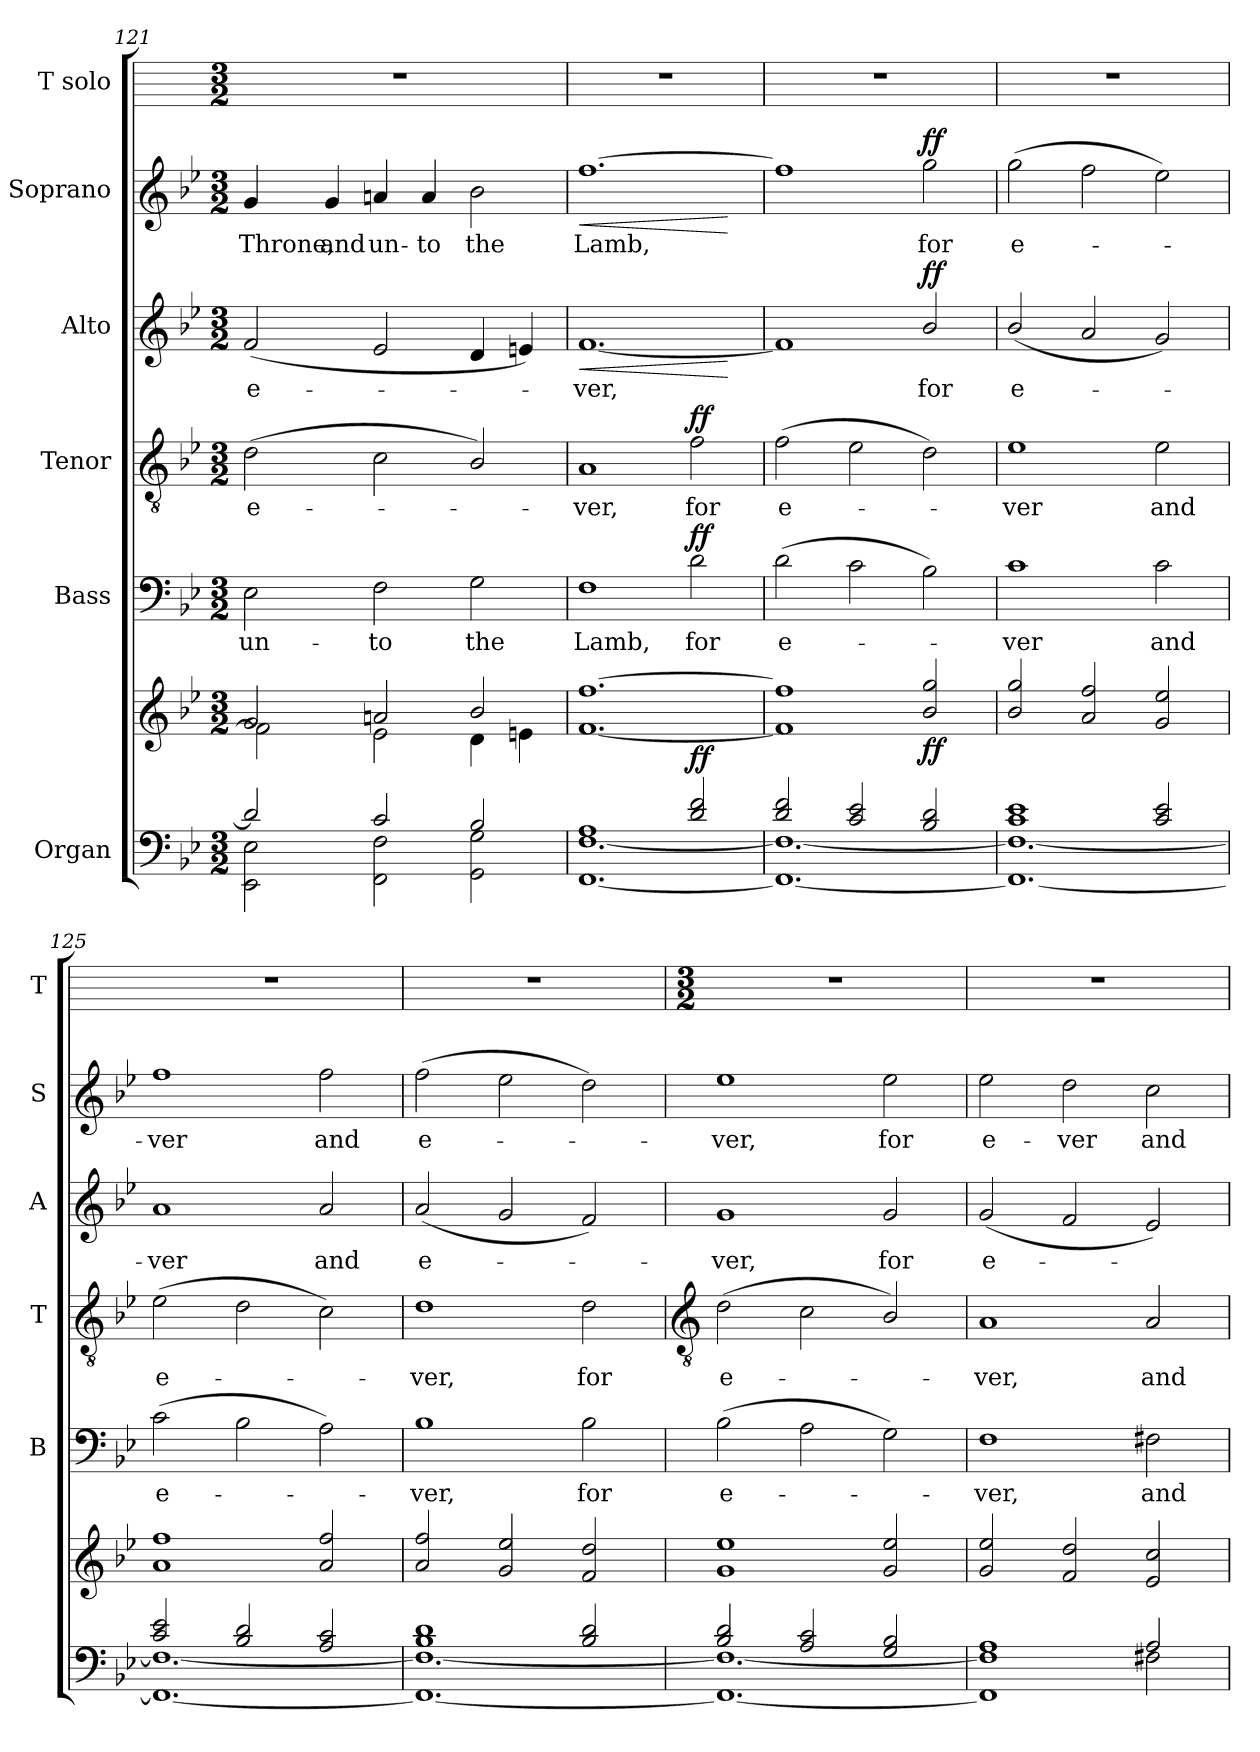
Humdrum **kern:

**kern	**kern	**dynam	**kern	**text	**dynam	**kern	**text	**dynam	**kern	**text	**dynam	**kern	**text	**dynam	**kern
*part6	*part6	*part6	*part5	*part5	*part5	*part4	*part4	*part4	*part3	*part3	*part3	*part2	*part2	*part2	*part1
*staff7	*staff6	*staff6/7	*staff5	*staff5	*staff5	*staff4	*staff4	*staff4	*staff3	*staff3	*staff3	*staff2	*staff2	*staff2	*staff1
*I"Organ	*	*	*I"Bass	*	*	*I"Tenor	*	*	*I"Alto	*	*	*I"Soprano	*	*	*I"T solo
*	*	*	*I'B	*	*	*I'T	*	*	*I'A	*	*	*I'S	*	*	*I'T
*clefF4	*clefG2	*	*clefF4	*	*	*clefGv2	*	*	*clefG2	*	*	*clefG2	*	*	*
*k[b-e-]	*k[b-e-]	*	*k[b-e-]	*	*	*k[b-e-]	*	*	*k[b-e-]	*	*	*k[b-e-]	*	*	*
*B-:	*B-:	*	*B-:	*	*	*B-:	*	*	*B-:	*	*	*B-:	*	*	*
*M3/2	*M3/2	*	*M3/2	*	*	*M3/2	*	*	*M3/2	*	*	*M3/2	*	*	*M3/2
=121	=121	=121	=121	=121	=121	=121	=121	=121	=121	=121	=121	=121	=121	=121	=121
*^	*^	*	*	*	*	*	*	*	*	*	*	*	*	*	*
!	!	!	!	!	!	!LO:LY:b	!	!	!LO:LY:b	!	!	!LO:LY:b	!	!	!LO:LY:b	!	!
2d/]	2EE-\ 2E-\	2g	2f\]	.	2E-	un-	.	(>2d	e-	.	(<2f	e-	.	4g	Throne,	.	1.r
!	!	!	!	!	!	!	!	!	!	!	!	!	!	!	!LO:LY:b	!	!
.	.	.	.	.	.	.	.	.	.	.	.	.	.	4g	and	.	.
!	!	!	!	!	!	!LO:LY:b	!	!	!	!	!	!	!	!	!LO:LY:b	!	!
2c/	2FF\ 2F\	2an	2e-\	.	2F	-to	.	2c	.	.	2e-	.	.	4an	un-	.	.
!	!	!	!	!	!	!	!	!	!	!	!	!	!	!	!LO:LY:b	!	!
.	.	.	.	.	.	.	.	.	.	.	.	.	.	4a	-to	.	.
!	!	!	!	!	!	!LO:LY:b	!	!	!	!	!	!	!	!	!LO:LY:b	!	!
2B-/	2GG\ 2G\	2b-/	4d\	.	2G	the	.	2B-/)	.	.	4d	.	.	2b-	the	.	.
.	.	.	4en\	.	.	.	.	.	.	.	4en)	.	.	.	.	.	.
=122	=122	=122	=122	=122	=122	=122	=122	=122	=122	=122	=122	=122	=122	=122	=122	=122	=122
!	!	!	!LO:N:vis=1	!LO:HP:b	!	!LO:LY:b	!	!	!LO:LY:b	!	!	!LO:LY:b	!LO:HP:b	!	!LO:LY:b	!LO:HP:b	!
1A/	[1.FF\ [1.F\	[1.f [1.ff	1.ryy	<	1F	Lamb,	.	1A	ver,	.	[1.f	ver,	<	[1.ff	Lamb,	<	1.r
!	!	!	!	!LO:DY:a=2	!	!LO:LY:b	!LO:DY:b	!	!LO:LY:b	!LO:DY:b	!	!	!	!	!	!	!
2d/ 2f/	.	.	.	ff	2d	for	ff	2f	for	ff	.	.	.	.	.	.	.
*v	*v	*	*	*	*	*	*	*	*	*	*	*	*	*	*	*	*
*	*v	*v	*	*	*	*	*	*	*	*	*	*	*	*	*	*
.	.	[	.	.	.	.	.	.	.	.	[	.	.	[	.
=123	=123	=123	=123	=123	=123	=123	=123	=123	=123	=123	=123	=123	=123	=123	=123
*^	*^	*	*	*	*	*	*	*	*	*	*	*	*	*	*
!	!	!	!LO:N:vis=1	!	!	!LO:LY:b	!	!	!LO:LY:b	!	!	!	!	!	!	!	!
2d/ 2f/	1.FF\_ 1.F\_	1f] 1ff]	1.ryy	.	(>2d	e-	.	(>2f	e-	.	1f]	.	.	1ff]	.	.	1.r
2c/ 2e-/	.	.	.	.	2c	.	.	2e-	.	.	.	.	.	.	.	.	.
!	!	!	!	!LO:DY:b	!	!	!	!	!	!	!	!LO:LY:b	!LO:DY:b	!	!LO:LY:b	!LO:DY:b	!
2B-/ 2d/	.	2b- 2gg	.	ff	2B-)	.	.	2d)	.	.	2b-/	for	ff	2gg	for	ff	.
=124	=124	=124	=124	=124	=124	=124	=124	=124	=124	=124	=124	=124	=124	=124	=124	=124	=124
!	!	!	!LO:N:vis=1	!	!	!LO:LY:b	!	!	!LO:LY:b	!	!	!LO:LY:b	!	!	!LO:LY:b	!	!
1c/ 1e-/	1.FF\_ 1.F\_	2b- 2gg	1.ryy	.	1c	ver	.	1e-	ver	.	(<2b-/	e-	.	(>2gg	e-	.	1.r
.	.	2a 2ff	.	.	.	.	.	.	.	.	2a	.	.	2ff	.	.	.
!	!	!	!	!	!	!LO:LY:b	!	!	!LO:LY:b	!	!	!	!	!	!	!	!
2c/ 2e-/	.	2g 2ee-	.	.	2c	and	.	2e-	and	.	2g)	.	.	2ee-)	.	.	.
=125	=125	=125	=125	=125	=125	=125	=125	=125	=125	=125	=125	=125	=125	=125	=125	=125	=125
!	!	!	!LO:N:vis=1	!	!	!LO:LY:b	!	!	!LO:LY:b	!	!	!LO:LY:b	!	!	!LO:LY:b	!	!
2c/ 2e-/	1.FF\_ 1.F\_	1a 1ff	1.ryy	.	(>2c	e-	.	(>2e-	e-	.	1a	ver	.	1ff	ver	.	1.r
2B-/ 2d/	.	.	.	.	2B-	.	.	2d	.	.	.	.	.	.	.	.	.
!	!	!	!	!	!	!	!	!	!	!	!	!LO:LY:b	!	!	!LO:LY:b	!	!
2A/ 2c/	.	2a 2ff	.	.	2A)	.	.	2c)	.	.	2a	and	.	2ff	and	.	.
=126	=126	=126	=126	=126	=126	=126	=126	=126	=126	=126	=126	=126	=126	=126	=126	=126	=126
!	!	!	!LO:N:vis=1	!	!	!LO:LY:b	!	!	!LO:LY:b	!	!	!LO:LY:b	!	!	!LO:LY:b	!	!
1B-/ 1d/	1.FF\_ 1.F\_	2a 2ff	1.ryy	.	1B-	ver,	.	1d	ver,	.	(<2a	e-	.	(>2ff	e-	.	1.r
.	.	2g 2ee-	.	.	.	.	.	.	.	.	2g	.	.	2ee-	.	.	.
!	!	!	!	!	!	!LO:LY:b	!	!	!LO:LY:b	!	!	!	!	!	!	!	!
2B-/ 2d/	.	2f 2dd	.	.	2B-	for	.	2d	for	.	2f)	.	.	2dd)	.	.	.
!!LO:LB:g=z
=127	=127	=127	=127	=127	=127	=127	=127	=127	=127	=127	=127	=127	=127	=127	=127	=127	=127
*	*	*	*	*	*	*	*	*clefGv2	*	*	*	*	*	*	*	*	*
*	*	*	*	*	*	*	*	*	*	*	*	*	*	*	*	*	*M3/2
!	!	!	!LO:N:vis=1	!	!	!LO:LY:b	!	!	!LO:LY:b	!	!	!LO:LY:b	!	!	!LO:LY:b	!	!
2B-/ 2d/	1.FF\_ 1.F\_	1g 1ee-	1.ryy	.	(>2B-	e-	.	(>2d	e-	.	1g	ver,	.	1ee-	ver,	.	1.r
2A/ 2c/	.	.	.	.	2A	.	.	2c	.	.	.	.	.	.	.	.	.
!	!	!	!	!	!	!	!	!	!	!	!	!LO:LY:b	!	!	!LO:LY:b	!	!
2G/ 2B-/	.	2g 2ee-	.	.	2G)	.	.	2B-/)	.	.	2g	for	.	2ee-	for	.	.
=128	=128	=128	=128	=128	=128	=128	=128	=128	=128	=128	=128	=128	=128	=128	=128	=128	=128
!	!	!	!	!	!	!LO:LY:b	!	!	!LO:LY:b	!	!	!LO:LY:b	!	!	!LO:LY:b	!	!
1A/	1FF\] 1F\]	2g 2ee-	1.ryy	.	1F	ver,	.	1A	ver,	.	(<2g	e-	.	2ee-	e-	.	1.r
!	!	!	!	!	!	!	!	!	!	!	!	!	!	!	!LO:LY:b	!	!
.	.	2f 2dd	.	.	.	.	.	.	.	.	2f	.	.	2dd	-ver	.	.
!	!	!	!	!	!	!LO:LY:b	!	!	!LO:LY:b	!	!	!	!	!	!LO:LY:b	!	!
2A/	2F#X\	2e- 2cc	.	.	2F#X	and	.	2A	and	.	2e-)	.	.	2cc	and	.	.
*v	*v	*	*	*	*	*	*	*	*	*	*	*	*	*	*	*	*
*	*v	*v	*	*	*	*	*	*	*	*	*	*	*	*	*	*
=	=	=	=	=	=	=	=	=	=	=	=	=	=	=	=
*-	*-	*-	*-	*-	*-	*-	*-	*-	*-	*-	*-	*-	*-	*-	*-
